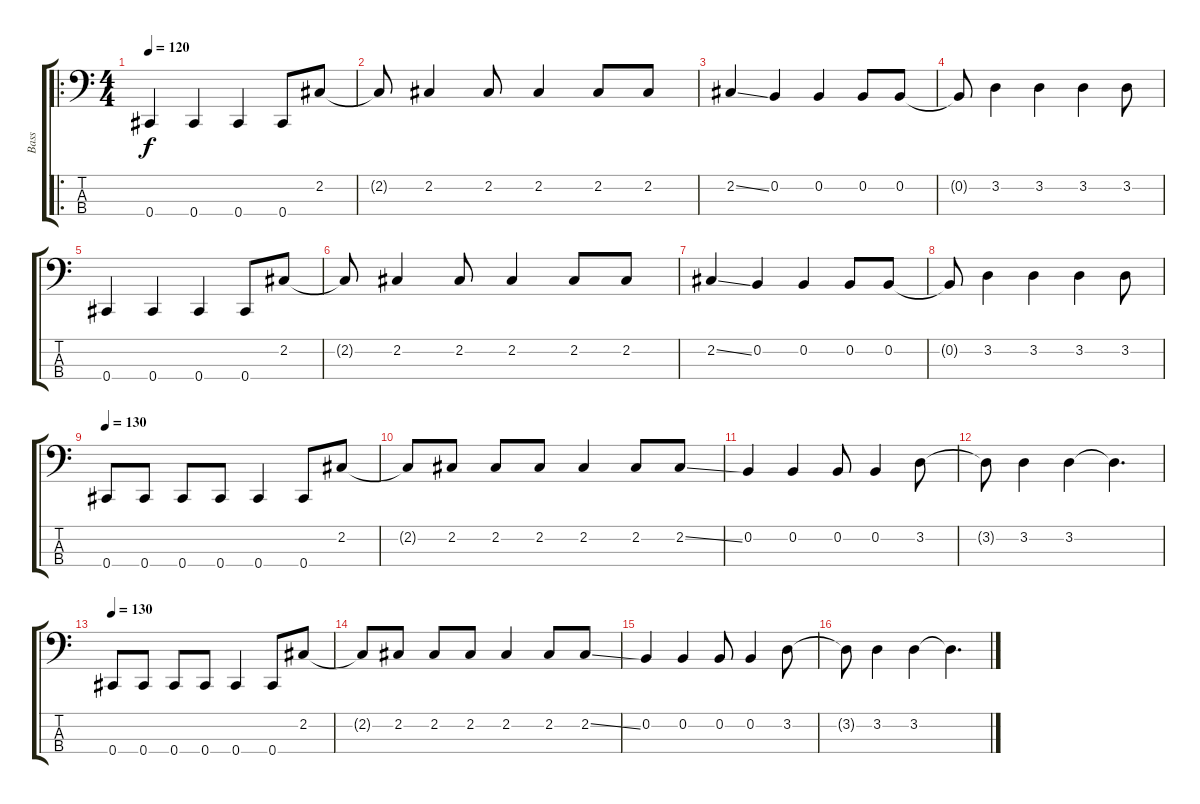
\track ("Bass" "Bass") {instrument electricbasspick}
\staff {score tabs}
\tuning (E2 B1 Gb1 Db1) {hide}
\ro
\ts (4 4)
\tempo 120
\clef f4
\ks c
0.4.4{dy f instrument electricbasspick} 0.4.4 0.4.4 0.4.8 2.2.8 |
2.2{t}.8 2.2.4 2.2.8 2.2.4 2.2.8 2.2.8 |
2.2{ss}.4 0.2.4 0.2.4 0.2.8 0.2.8 |
0.2{t}.8 3.2.4 3.2.4 3.2.4 3.2.8 |
0.4.4 0.4.4 0.4.4 0.4.8 2.2.8 |
2.2{t}.8 2.2.4 2.2.8 2.2.4 2.2.8 2.2.8 |
2.2{ss}.4 0.2.4 0.2.4 0.2.8 0.2.8 |
0.2{t}.8 3.2.4 3.2.4 3.2.4 3.2.8 |
\tempo 140
\tempo 130
0.4.8 0.4.8 0.4.8 0.4.8 0.4.4 0.4.8 2.2.8 |
2.2{t}.8 2.2.8 2.2.8 2.2.8 2.2.4 2.2.8 2.2{ss}.8 |
0.2.4 0.2.4 0.2.8 0.2.4 3.2.8 |
3.2{t}.8 3.2.4 3.2.4 3.2{t}.4{d} |
\tempo 140
\tempo 130
0.4.8 0.4.8 0.4.8 0.4.8 0.4.4 0.4.8 2.2.8 |
2.2{t}.8 2.2.8 2.2.8 2.2.8 2.2.4 2.2.8 2.2{ss}.8 |
0.2.4 0.2.4 0.2.8 0.2.4 3.2.8 |
3.2{t}.8 3.2.4 3.2.4 3.2{t}.4{d}
